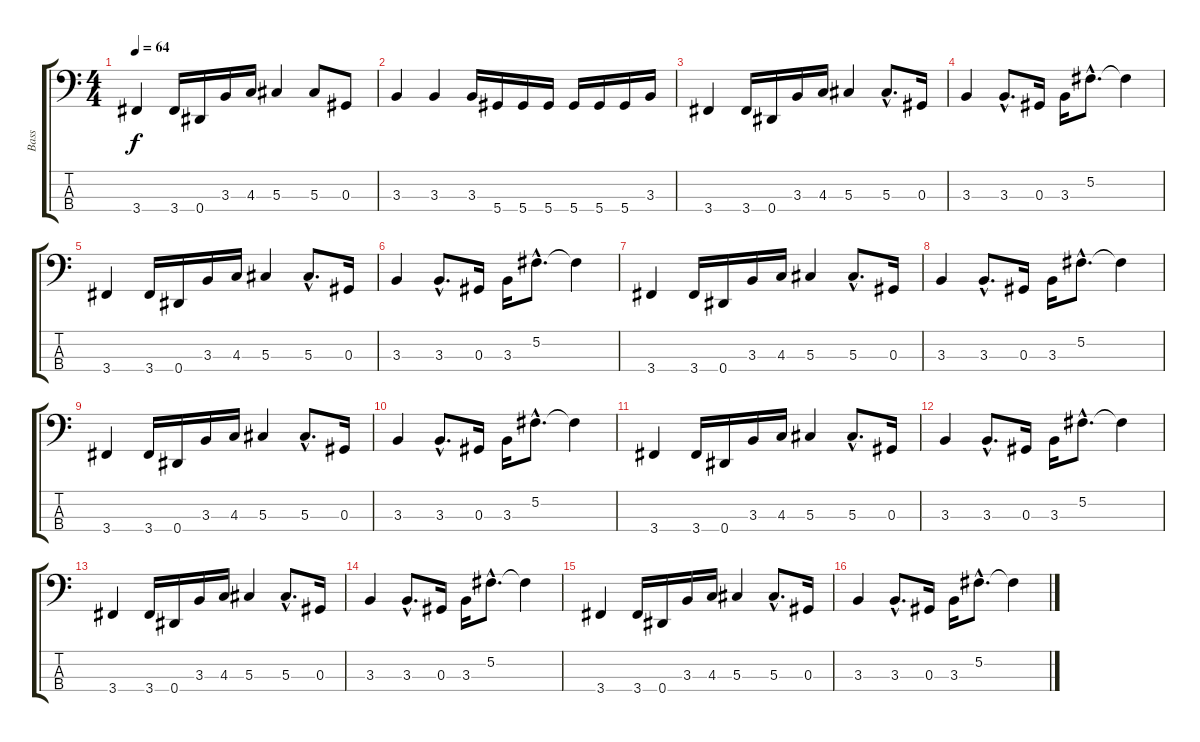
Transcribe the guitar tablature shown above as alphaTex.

\track ("Bass" "Bass") {instrument electricbassfinger}
\staff {score tabs}
\tuning (Gb2 Db2 Ab1 Eb1) {hide}
\ts (4 4)
\tempo 64
\clef f4
\ks c
3.4.4{dy f} 3.4.16 0.4.16 3.3.16 4.3.16 5.3.4 5.3.8 0.3.8 |
3.3.4 3.3.4 3.3.16 5.4.16 5.4.16 5.4.16 5.4.16 5.4.16 5.4.16 3.3.16 |
3.4.4 3.4.16 0.4.16 3.3.16 4.3.16 5.3.4 5.3{hac}.8{d} 0.3.16 |
3.3.4 3.3{hac}.8{d} 0.3.16 3.3.16 5.2{hac}.8{d} 5.2{t}.4 |
3.4.4 3.4.16 0.4.16 3.3.16 4.3.16 5.3.4 5.3{hac}.8{d} 0.3.16 |
3.3.4 3.3{hac}.8{d} 0.3.16 3.3.16 5.2{hac}.8{d} 5.2{t}.4 |
3.4.4 3.4.16 0.4.16 3.3.16 4.3.16 5.3.4 5.3{hac}.8{d} 0.3.16 |
3.3.4 3.3{hac}.8{d} 0.3.16 3.3.16 5.2{hac}.8{d} 5.2{t}.4 |
3.4.4 3.4.16 0.4.16 3.3.16 4.3.16 5.3.4 5.3{hac}.8{d} 0.3.16 |
3.3.4 3.3{hac}.8{d} 0.3.16 3.3.16 5.2{hac}.8{d} 5.2{t}.4 |
3.4.4 3.4.16 0.4.16 3.3.16 4.3.16 5.3.4 5.3{hac}.8{d} 0.3.16 |
3.3.4 3.3{hac}.8{d} 0.3.16 3.3.16 5.2{hac}.8{d} 5.2{t}.4 |
3.4.4 3.4.16 0.4.16 3.3.16 4.3.16 5.3.4 5.3{hac}.8{d} 0.3.16 |
3.3.4 3.3{hac}.8{d} 0.3.16 3.3.16 5.2{hac}.8{d} 5.2{t}.4 |
3.4.4 3.4.16 0.4.16 3.3.16 4.3.16 5.3.4 5.3{hac}.8{d} 0.3.16 |
3.3.4 3.3{hac}.8{d} 0.3.16 3.3.16 5.2{hac}.8{d} 5.2{t}.4
